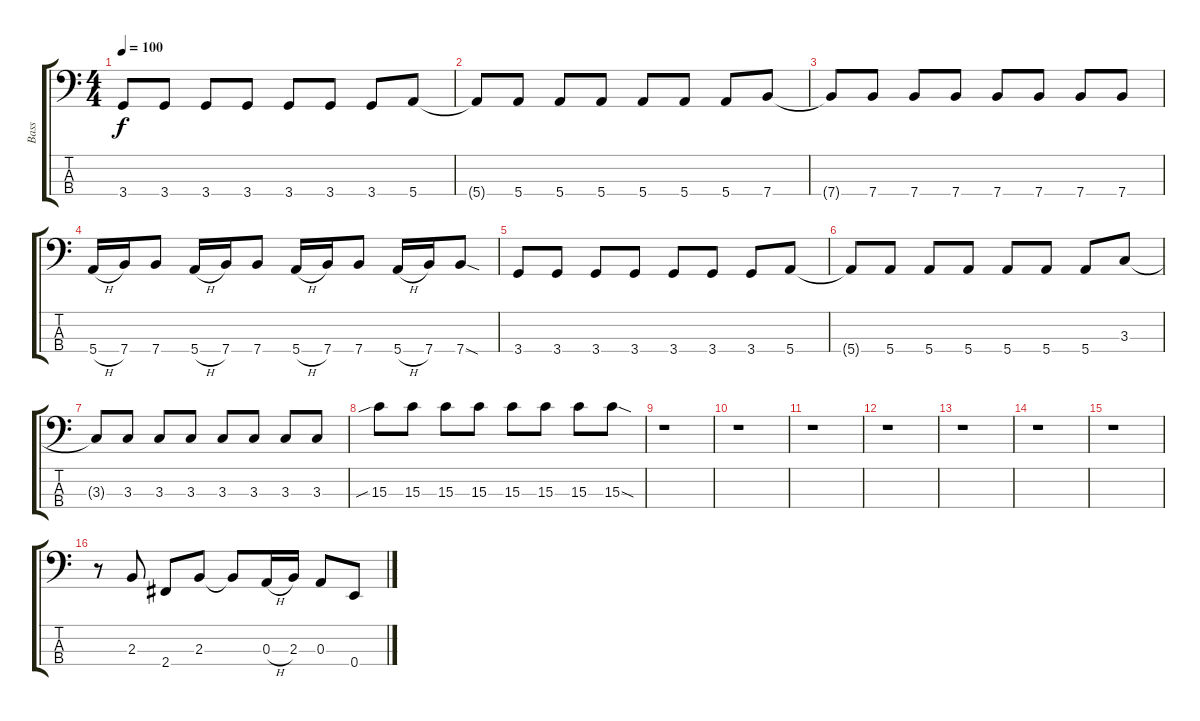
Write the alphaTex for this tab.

\track ("Bass" "Bass") {instrument electricbassfinger}
\staff {score tabs}
\tuning (G2 D2 A1 E1) {hide}
\ts (4 4)
\tempo 100
\clef f4
\ks c
3.4.8{dy f instrument electricbassfinger beam Up} 3.4.8{beam Up} 3.4.8 3.4.8 3.4.8 3.4.8 3.4.8 5.4.8 |
5.4{t}.8 5.4.8 5.4.8 5.4.8 5.4.8 5.4.8 5.4.8 7.4.8 |
7.4{t}.8 7.4.8 7.4.8 7.4.8 7.4.8 7.4.8 7.4.8 7.4.8 |
5.4{h}.16 7.4.16 7.4.8 5.4{h}.16 7.4.16 7.4.8 5.4{h}.16 7.4.16 7.4.8 5.4{h}.16 7.4.16 7.4{sod}.8 |
3.4.8 3.4.8 3.4.8 3.4.8 3.4.8 3.4.8 3.4.8 5.4.8 |
5.4{t}.8 5.4.8 5.4.8 5.4.8 5.4.8 5.4.8 5.4.8 3.3.8 |
3.3{t}.8 3.3.8 3.3.8 3.3.8 3.3.8 3.3.8 3.3.8 3.3.8 |
15.3{sib}.8 15.3.8 15.3.8 15.3.8 15.3.8 15.3.8 15.3.8 15.3{sod}.8 |
r.1 |
r.1 |
r.1 |
r.1 |
r.1 |
r.1 |
r.1 |
r.8 2.3.8 2.4.8 2.3.8 2.3{t}.8 0.3{h}.16 2.3.16 0.3.8 0.4.8
